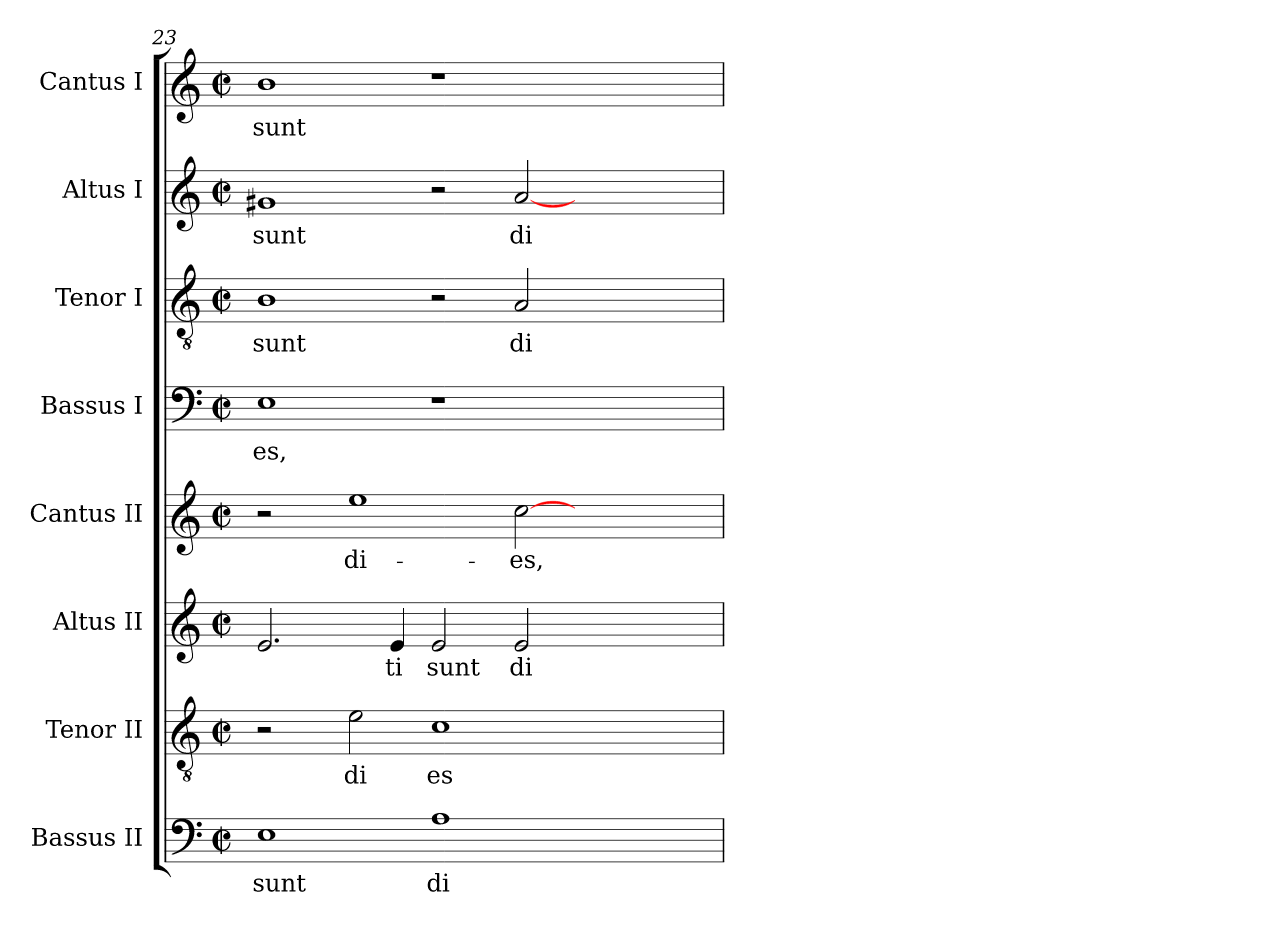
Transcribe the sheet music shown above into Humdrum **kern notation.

**kern	**text	**kern	**text	**kern	**text	**kern	**text	**kern	**text	**kern	**text	**kern	**text	**kern	**text
*part8	*part8	*part7	*part7	*part6	*part6	*part5	*part5	*part4	*part4	*part3	*part3	*part2	*part2	*part1	*part1
*staff8	*staff8	*staff7	*staff7	*staff6	*staff6	*staff5	*staff5	*staff4	*staff4	*staff3	*staff3	*staff2	*staff2	*staff1	*staff1
*I"Bassus II	*	*I"Tenor II	*	*I"Altus II	*	*I"Cantus II	*	*I"Bassus I	*	*I"Tenor I	*	*I"Altus I	*	*I"Cantus I	*
!!LO:PB:g=z
*clefF4	*	*clefGv2	*	*clefG2	*	*clefG2	*	*clefF4	*	*clefGv2	*	*clefG2	*	*clefG2	*
*M2/2	*	*M2/2	*	*M2/2	*	*M2/2	*	*M2/2	*	*M2/2	*	*M2/2	*	*M2/2	*
*met(c|)	*	*met(c|)	*	*met(c|)	*	*met(c|)	*	*met(c|)	*	*met(c|)	*	*met(c|)	*	*met(c|)	*
=23	=23	=23	=23	=23	=23	=23	=23	=23	=23	=23	=23	=23	=23	=23	=23
!	!LO:LY:b:cj	!	!	!	!	!	!	!	!LO:LY:b:cj	!	!LO:LY:b:cj	!	!LO:LY:b:cj	!	!LO:LY:b:cj
*	*	*	*	*^	*	*	*	*	*	*	*	*	*	*	*
1E	sunt	2r	.	2.e/	4ryy	.	2r	.	1E	es,	1B	sunt	1g#X	sunt	1b	sunt
.	.	.	.	.	32ryy	.	.	.	.	.	.	.	.	.	.	.
.	.	.	.	.	1ryy	.	.	.	.	.	.	.	.	.	.	.
!	!	!	!LO:LY:b:cj	!	!	!	!	!LO:LY:b:cj	!	!	!	!	!	!	!	!
.	.	2e\	di	.	.	.	1ee	di-	.	.	.	.	.	.	.	.
!	!	!	!	!	!	!LO:LY:b:cj	!	!	!	!	!	!	!	!	!	!
.	.	.	.	4e/	.	ti	.	.	.	.	.	.	.	.	.	.
!	!LO:LY:b:cj	!	!LO:LY:b:cj	!	!	!LO:LY:b:cj	!	!	!LO:N:vis=1	!	!	!	!	!	!LO:N:vis=1	!
1A	di	1c	es	2e/	.	sunt	.	.	0r	.	2r	.	2r	.	0r	.
.	.	.	.	.	1ryy	.	.	.	.	.	.	.	.	.	.	.
!	!	!	!	!	!	!LO:LY:b:cj	!	!LO:LY:b:cj	!	!	!	!LO:LY:b:cj	!	!LO:LY:b:cj	!	!
.	.	.	.	2e/	.	di	[>2cc\	-es,	.	.	2A/	di	[<2a/	di	.	.
1ryy	.	1ryy	.	1ryy	.	.	1ryy	.	.	.	1ryy	.	1ryy	.	.	.
.	.	.	.	.	2ryy	.	.	.	.	.	.	.	.	.	.	.
.	.	.	.	.	8..ryy	.	.	.	.	.	.	.	.	.	.	.
*	*	*	*	*v	*v	*	*	*	*	*	*	*	*	*	*	*
=	=	=	=	=	=	=	=	=	=	=	=	=	=	=	=
*-	*-	*-	*-	*-	*-	*-	*-	*-	*-	*-	*-	*-	*-	*-	*-
